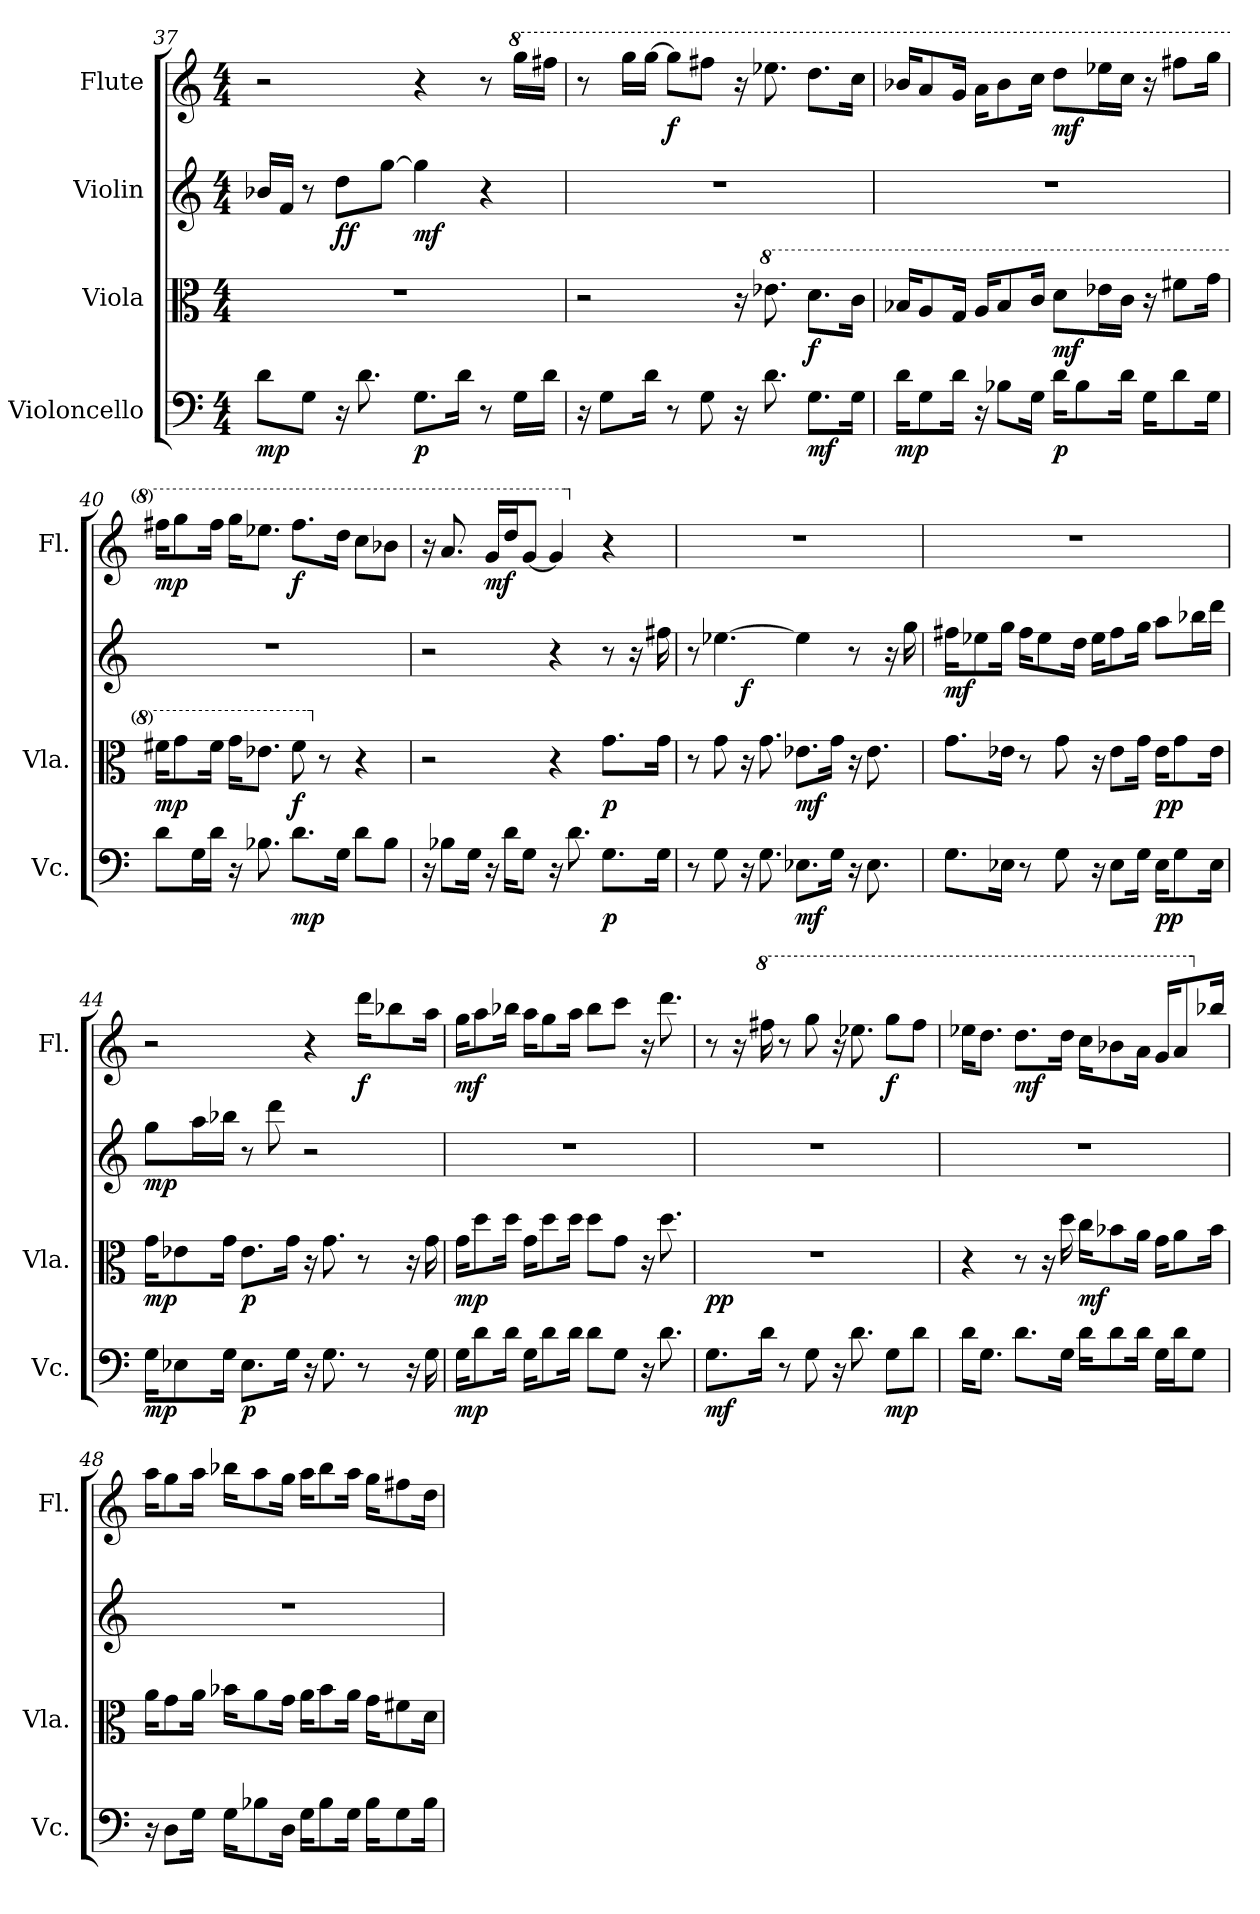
**kern	**dynam	**kern	**dynam	**kern	**dynam	**kern	**dynam
*part4	*part4	*part3	*part3	*part2	*part2	*part1	*part1
*staff4	*staff4	*staff3	*staff3	*staff2	*staff2	*staff1	*staff1
*I"Violoncello	*	*I"Viola	*	*I"Violin	*	*I"Flute	*
*I'Vc.	*	*I'Vla.	*	*	*	*I'Fl.	*
*clefF4	*	*clefC3	*	*clefG2	*	*clefG2	*
*k[]	*	*k[]	*	*k[]	*	*k[]	*
*C:	*	*C:	*	*C:	*	*C:	*
*M4/4	*	*M4/4	*	*M4/4	*	*M4/4	*
=37	=37	=37	=37	=37	=37	=37	=37
8di\L	mp	1r	.	16b-Xi/LL	.	2r	.
.	.	.	.	16fi/JJ	.	.	.
8Gi\J	.	.	.	8r	.	.	.
16r	.	.	.	8ddi\L	ff	.	.
8.di\	.	.	.	.	.	.	.
.	.	.	.	[8ggi\J	.	.	.
8.Gi\L	p	.	.	4ggi\]	mf	4r	.
16di\Jk	.	.	.	.	.	.	.
8r	.	.	.	4r	.	8r	.
*	*	*	*	*	*	*8va	*
16Gi\LL	.	.	.	.	.	16gggi\LL	.
16di\JJ	.	.	.	.	.	16fff#Xi\JJ	.
=38	=38	=38	=38	=38	=38	=38	=38
16r	.	2r	.	1r	.	8r	.
8Gi\L	.	.	.	.	.	.	.
.	.	.	.	.	.	16gggi\LL	.
16di\Jk	.	.	.	.	.	[16gggi\JJ	.
8r	.	.	.	.	.	8gggi\L]	f
8Gi\	.	.	.	.	.	8fff#Xi\J	.
16r	.	16r	.	.	.	16r	.
*	*	*8va	*	*	*	*	*
8.di\	.	8.ee-Xi\	.	.	.	8.eee-Xi\	.
8.Gi\L	mf	8.ddi\L	f	.	.	8.dddi\L	.
16Gi\Jk	.	16cci\Jk	.	.	.	16ccci\Jk	.
!!LO:LB:g=z
=39	=39	=39	=39	=39	=39	=39	=39
16di\KL	mp	16b-Xi/KL	.	1r	.	16bb-Xi/KL	.
8Gi\	.	8ai/	.	.	.	8aai/	.
16di\Jk	.	16gi/Jk	.	.	.	16ggi/Jk	.
16r	.	16ai/KL	.	.	.	16aai\KL	.
8B-Xi\L	.	8b-i/	.	.	.	8bb-i\	.
16Gi\Jk	.	16cci/Jk	.	.	.	16ccci\Jk	.
16di\KL	p	8ddi\L	mf	.	.	8dddi\L	mf
8B-i\	.	.	.	.	.	.	.
.	.	16ee-Xi\L	.	.	.	16eee-Xi\L	.
16di\Jk	.	16cci\JJ	.	.	.	16ccci\JJ	.
16Gi\KL	.	16r	.	.	.	16r	.
8di\	.	8ff#Xi\L	.	.	.	8fff#Xi\L	.
16Gi\Jk	.	16ggi\Jk	.	.	.	16gggi\Jk	.
=40	=40	=40	=40	=40	=40	=40	=40
8di\L	.	16ff#Xi\KL	mp	1r	.	16fff#Xi\KL	mp
.	.	8ggi\	.	.	.	8gggi\	.
16Gi\L	.	.	.	.	.	.	.
16di\JJ	.	16ff#i\Jk	.	.	.	16fff#i\Jk	.
16r	.	16ggi\KL	.	.	.	16gggi\KL	.
8.B-Xi\	.	8.ee-Xi\J	.	.	.	8.eee-Xi\J	.
8.di\L	mp	8ff#i\	f	.	.	8.fff#i\L	f
*	*	*X8va	*	*	*	*	*
.	.	8r	.	.	.	.	.
16Gi\Jk	.	.	.	.	.	16dddi\Jk	.
8di\L	.	4r	.	.	.	8ccci\L	.
8B-i\J	.	.	.	.	.	8bb-Xi\J	.
=41	=41	=41	=41	=41	=41	=41	=41
16r	.	2r	.	2r	.	16r	.
8B-Xi\L	.	.	.	.	.	8.aai/	.
16Gi\Jk	.	.	.	.	.	.	.
16r	.	.	.	.	.	16ggi/LL	mf
16di\KL	.	.	.	.	.	16dddi/J	.
8Gi\J	.	.	.	.	.	[8ggi/J	.
16r	.	4r	.	4r	.	4ggi/]	.
8.di\	.	.	.	.	.	.	.
*	*	*	*	*	*	*X8va	*
8.Gi\L	p	8.gi\L	p	8r	.	4r	.
.	.	.	.	16r	.	.	.
16Gi\Jk	.	16gi\Jk	.	16ff#Xi\	.	.	.
!!LO:PB:g=z
=42	=42	=42	=42	=42	=42	=42	=42
*	*	*	*	*^	*	*	*
8r	.	8r	.	8r	4ryy	.	1r	.
8Gi\	.	8gi\	.	[4.ee-Xi\	.	.	.	.
16r	.	16r	.	.	2.ryy	f	.	.
8.Gi\	.	8.gi\	.	.	.	.	.	.
8.E-Xi\L	mf	8.e-Xi\L	mf	4ee-i\]	.	.	.	.
16Gi\Jk	.	16gi\Jk	.	.	.	.	.	.
16r	.	16r	.	8r	.	.	.	.
8.E-i\	.	8.e-i\	.	.	.	.	.	.
.	.	.	.	16r	.	.	.	.
.	.	.	.	16ggi\	.	.	.	.
*	*	*	*	*v	*v	*	*	*
=43	=43	=43	=43	=43	=43	=43	=43
8.Gi\L	.	8.gi\L	.	16ff#Xi\KL	mf	1r	.
.	.	.	.	8ee-Xi\	.	.	.
16E-Xi\Jk	.	16e-Xi\Jk	.	16ggi\Jk	.	.	.
8r	.	8r	.	16ff#i\KL	.	.	.
.	.	.	.	8ee-i\	.	.	.
8Gi\	.	8gi\	.	.	.	.	.
.	.	.	.	16ddi\Jk	.	.	.
16r	.	16r	.	16ee-i\KL	.	.	.
8E-i\L	.	8e-i\L	.	8ff#i\	.	.	.
16Gi\Jk	.	16gi\Jk	.	16ggi\Jk	.	.	.
16E-i\KL	pp	16e-i\KL	pp	8aai\L	.	.	.
8Gi\	.	8gi\	.	.	.	.	.
.	.	.	.	16bb-Xi\L	.	.	.
16E-i\Jk	.	16e-i\Jk	.	16dddi\JJ	.	.	.
=44	=44	=44	=44	=44	=44	=44	=44
16Gi\KL	mp	16gi\KL	mp	8ggi\L	mp	2r	.
8E-Xi\	.	8e-Xi\	.	.	.	.	.
.	.	.	.	16aai\L	.	.	.
16Gi\Jk	.	16gi\Jk	.	16bb-Xi\JJ	.	.	.
8.E-i\L	p	8.e-i\L	p	8r	.	.	.
.	.	.	.	8dddi\	.	.	.
16Gi\Jk	.	16gi\Jk	.	.	.	.	.
16r	.	16r	.	2r	.	4r	.
8.Gi\	.	8.gi\	.	.	.	.	.
8r	.	8r	.	.	.	16dddi\KL	f
.	.	.	.	.	.	8bb-Xi\	.
16r	.	16r	.	.	.	.	.
16Gi\	.	16gi\	.	.	.	16aai\Jk	.
!!LO:LB:g=z
=45	=45	=45	=45	=45	=45	=45	=45
16Gi\KL	mp	16gi\KL	mp	1r	.	16ggi\KL	mf
8di\	.	8ddi\	.	.	.	8aai\	.
16di\Jk	.	16ddi\Jk	.	.	.	16bb-Xi\Jk	.
16Gi\KL	.	16gi\KL	.	.	.	16aai\KL	.
8di\	.	8ddi\	.	.	.	8ggi\	.
16di\Jk	.	16ddi\Jk	.	.	.	16aai\Jk	.
8di\L	.	8ddi\L	.	.	.	8bb-i\L	.
8Gi\J	.	8gi\J	.	.	.	8ccci\J	.
16r	.	16r	.	.	.	16r	.
8.di\	.	8.ddi\	.	.	.	8.dddi\	.
=46	=46	=46	=46	=46	=46	=46	=46
8.Gi\L	mf	1r	pp	1r	.	8r	.
.	.	.	.	.	.	16r	.
*	*	*	*	*	*	*8va	*
16di\Jk	.	.	.	.	.	16fff#Xi\	.
8r	.	.	.	.	.	8r	.
8Gi\	.	.	.	.	.	8gggi\	.
16r	.	.	.	.	.	16r	.
8.di\	.	.	.	.	.	8.eee-Xi\	.
8Gi\L	mp	.	.	.	.	8gggi\L	f
8di\J	.	.	.	.	.	8fff#i\J	.
=47	=47	=47	=47	=47	=47	=47	=47
16di\KL	.	4r	.	1r	.	16eee-Xi\KL	.
8.Gi\J	.	.	.	.	.	8.dddi\J	.
8.di\L	.	8r	.	.	.	8.dddi\L	mf
.	.	16r	.	.	.	.	.
16Gi\Jk	.	16ddi\	.	.	.	16dddi\Jk	.
16di\KL	.	16cci\KL	mf	.	.	16ccci\KL	.
8di\	.	8b-Xi\	.	.	.	8bb-Xi\	.
16di\Jk	.	16ai\Jk	.	.	.	16aai\Jk	.
16Gi\LL	.	16gi\KL	.	.	.	16ggi/KL	.
16di\J	.	8ai\	.	.	.	8aai/	.
8Gi\J	.	.	.	.	.	.	.
*	*	*	*	*	*	*X8va	*
.	.	16b-i\Jk	.	.	.	16bb-i/Jk	.
!!LO:LB:g=z
=48	=48	=48	=48	=48	=48	=48	=48
16r	.	16ai\KL	.	1r	.	16aai\KL	.
8Di\L	.	8gi\	.	.	.	8ggi\	.
16Gi\Jk	.	16ai\Jk	.	.	.	16aai\Jk	.
16Gi\KL	.	16b-Xi\KL	.	.	.	16bb-Xi\KL	.
8B-Xi\	.	8ai\	.	.	.	8aai\	.
16Di\Jk	.	16gi\Jk	.	.	.	16ggi\Jk	.
16Gi\KL	.	16ai\KL	.	.	.	16aai\KL	.
8B-i\	.	8b-i\	.	.	.	8bb-i\	.
16Gi\Jk	.	16ai\Jk	.	.	.	16aai\Jk	.
16B-i\KL	.	16gi\KL	.	.	.	16ggi\KL	.
8Gi\	.	8f#Xi\	.	.	.	8ff#Xi\	.
16B-i\Jk	.	16di\Jk	.	.	.	16ddi\Jk	.
=	=	=	=	=	=	=	=
*-	*-	*-	*-	*-	*-	*-	*-
